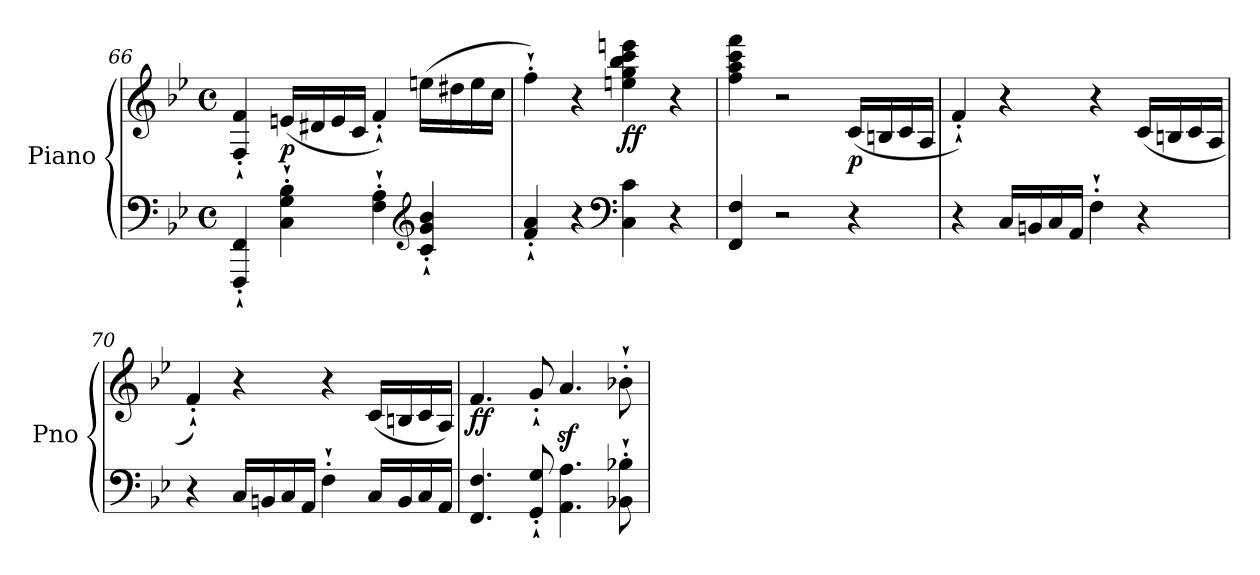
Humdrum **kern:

**kern	**kern	**dynam
*part1	*part1	*part1
*staff2	*staff1	*staff1/2
*I"Piano	*	*
*I'Pno	*	*
*clefF4	*clefG2	*
*k[b-e-]	*k[b-e-]	*
*M4/4	*M4/4	*
*met(c)	*met(c)	*
=66	=66	=66
4FFF/'` 4FF/'`	4F/'` 4f/'`	.
!	!	!LO:DY:b
4C\'` 4G\'` 4B-\'`	(<16en/LL	p
.	16d#X/	.
.	16e/	.
.	16c/JJ	.
4F\'` 4A\'`	4f'`/)	.
*clefG2	*	*
4c/'` 4g/'` 4b-/'`	(>16een\LL	.
.	16dd#X\	.
.	16ee\	.
.	16cc\JJ	.
=67	=67	=67
4f/'` 4a/'`	4ff'`\)	.
4r	4r	.
*clefF4	*	*
!	!	!LO:DY:b
4C\ 4c\	4een\ 4gg\ 4bb-\ 4ccc\ 4eeen\	ff
4r	4r	.
=68	=68	=68
4FF/ 4F/	4ff\ 4aa\ 4ccc\ 4fff\	.
2r	2r	.
!	!	!LO:DY:b
4r	(<16c/LL	p
.	16Bn/	.
.	16c/	.
.	16A/JJ	.
!!LO:LB:g=z
=69	=69	=69
4r	4f'`/)	.
16C/LL	4r	.
16BBn/	.	.
16C/	.	.
16AA/JJ	.	.
4F'`\	4r	.
4r	(<16c/LL	.
.	16Bn/	.
.	16c/	.
.	16A/JJ	.
=70	=70	=70
4r	4f'`/)	.
16C/LL	4r	.
16BBn/	.	.
16C/	.	.
16AA/JJ	.	.
4F'`\	4r	.
!	!	!LO:DY:b
16C/LL	(<16c/LL	other-dynamics
16BB/	16Bn/	.
16C/	16c/	.
16AA/JJ	16A/JJ)	.
=71	=71	=71
!	!	!LO:DY:b
4.FF/ 4.F/	4.f/	ff
8GG/'` 8G/'`	8g'`/	.
4.AA\ 4.A\	4.az</	.
8BB-X\'` 8B-X\'`	8b-X'`\	.
=	=	=
*-	*-	*-
